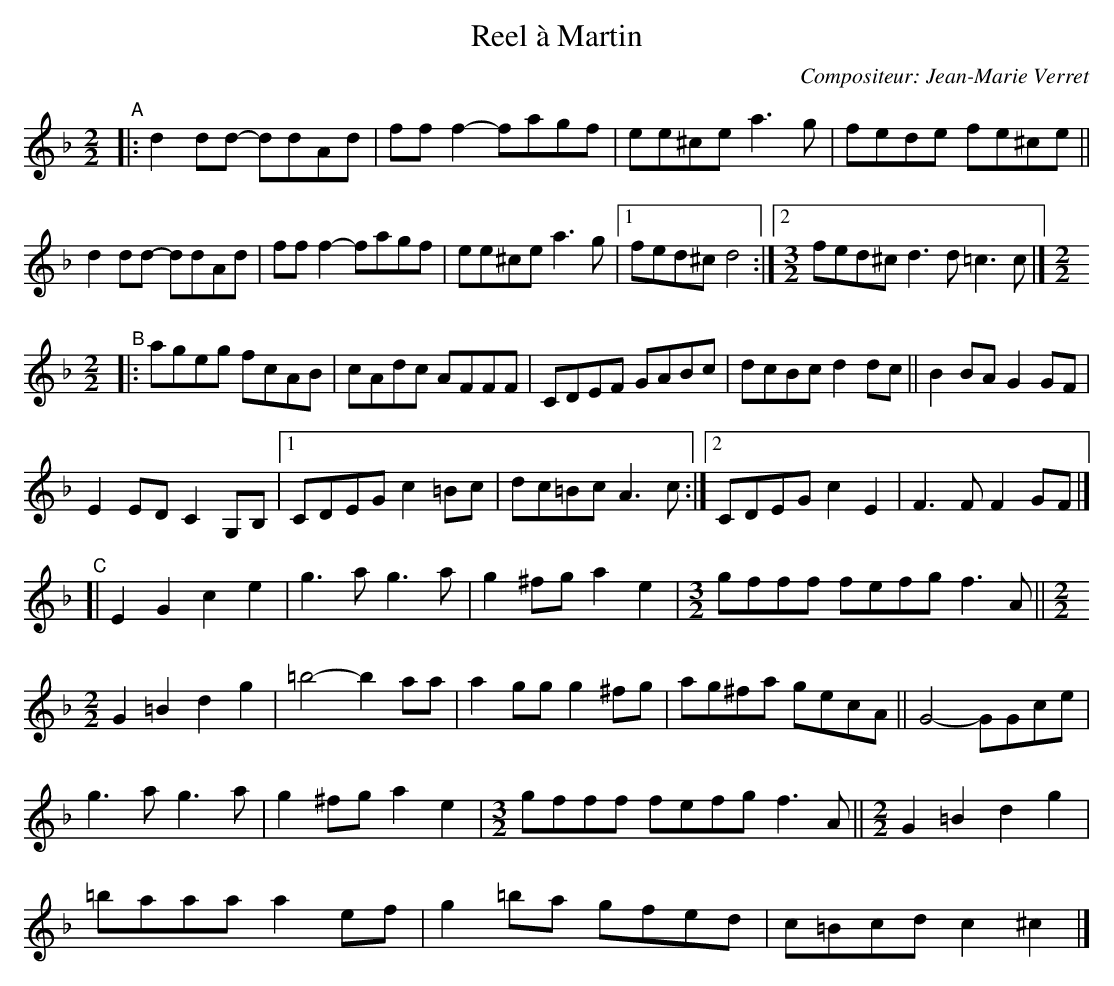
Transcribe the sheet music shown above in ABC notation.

X:1
T: Reel \`a Martin
C: Compositeur: Jean-Marie Verret
M: 2/2
L: 1/8
K: Dm
"A"|:\
d2dd- ddAd | fff2- fagf | ee^ce a3g | fede fe^ce ||
d2dd- ddAd | fff2- fagf | ee^ce a3g |[1 fed^c d4 :|[2 [M:3/2]fed^c d3d =c3c |][M:2/2]
"^B"|:\
ageg fcAB | cAdc AFFF | CDEF GABc | dcBc d2dc || B2BA G2GF |
E2ED C2G,B, |[1 CDEG c2=Bc | dc=Bc A3c :|[2 CDEG c2E2 | F3F F2GF |]
"^C"[|\
E2G2 c2e2 | g3a g3a | g2^fg a2e2 |[M:3/2] gfff fefg f3A ||[M:2/2]
G2=B2 d2g2 | =b4- b2aa | a2gg g2^fg | ag^fa gecA || G4- GGce |
g3a g3a | g2^fg a2e2 |[M:3/2] gfff fefg f3A ||[M:2/2] G2=B2 d2g2 |
=baaa a2ef | g2=ba gfed | c=Bcd c2^c2 |]
